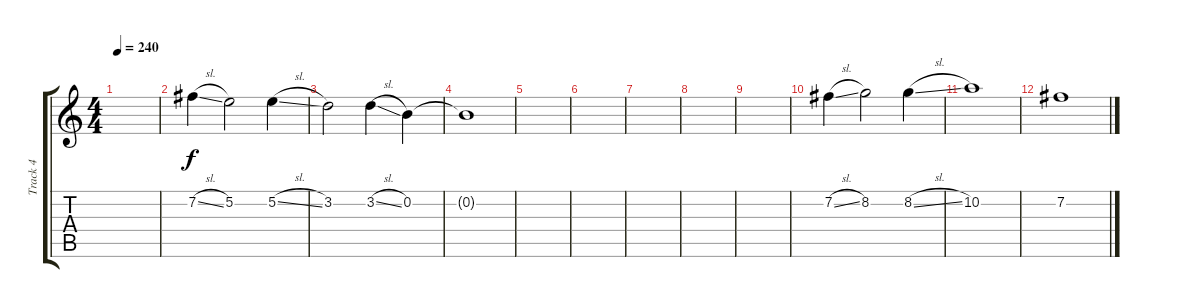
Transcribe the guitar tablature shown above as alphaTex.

\track ("Track 4" "Track 4") {instrument electricguitarclean}
\staff {score tabs}
\tuning (E4 B3 G3 D3 A2 D2) {hide}
\ts (4 4)
\tempo 240
\clef g2
\ks c
|
7.2{sl}.4 5.2.2 5.2{sl}.4 |
3.2.2 3.2{sl}.4 0.2.4 |
0.2{t}.1 |
|
|
|
|
|
7.2{sl}.4 8.2.2 8.2{sl}.4 |
10.2.1 |
7.2.1
